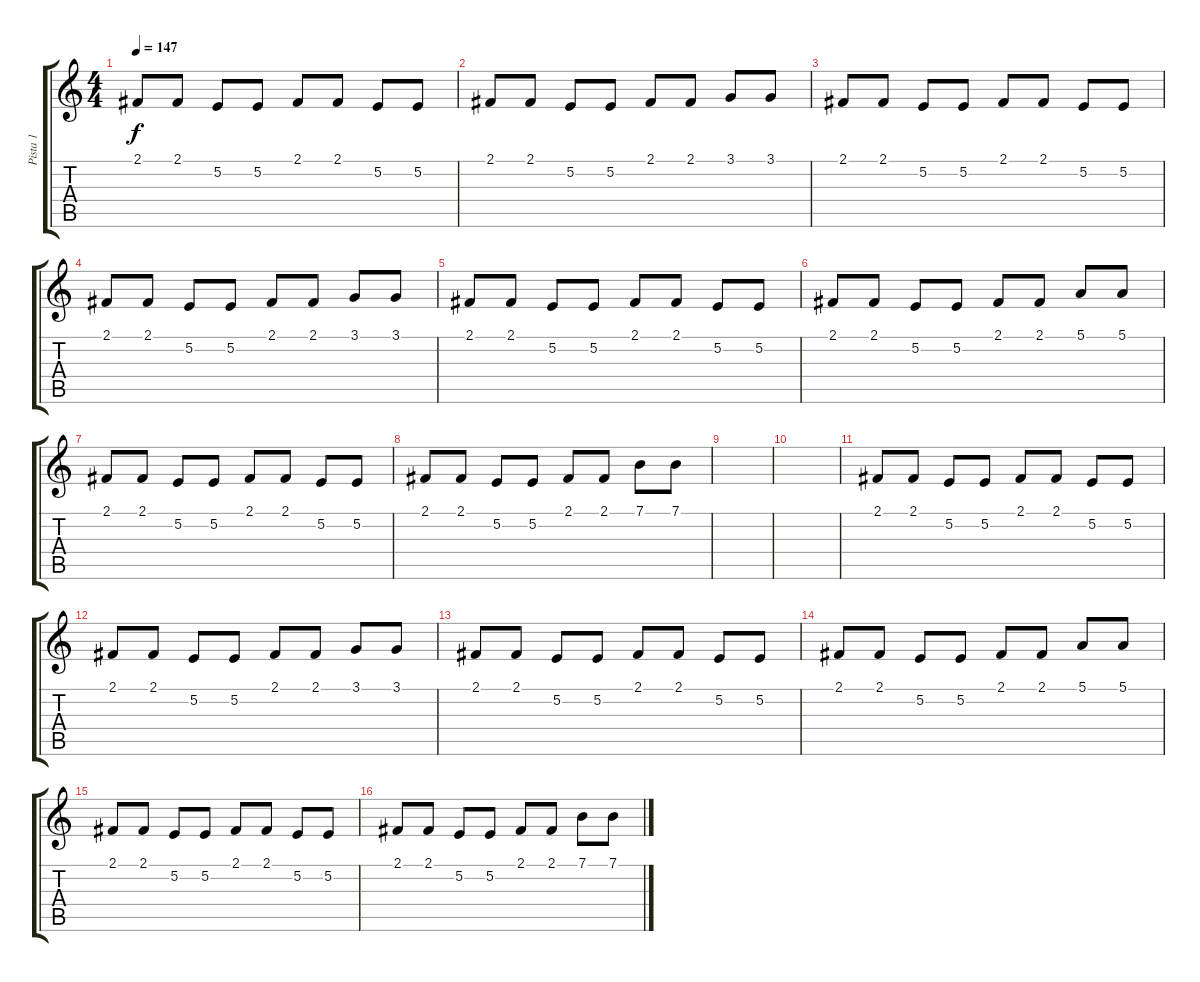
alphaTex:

\track ("Pista 1" "Pista 1") {instrument stringensemble1}
\staff {score tabs}
\tuning (E4 B3 G3 D3 A2 E2) {hide}
\ts (4 4)
\tempo 147
\clef g2
\ks c
2.1.8{dy f volume 9} 2.1.8 5.2.8 5.2.8 2.1.8 2.1.8 5.2.8 5.2.8 |
2.1.8 2.1.8 5.2.8 5.2.8 2.1.8 2.1.8 3.1.8 3.1.8 |
2.1.8 2.1.8 5.2.8 5.2.8 2.1.8 2.1.8 5.2.8 5.2.8 |
2.1.8 2.1.8 5.2.8 5.2.8 2.1.8 2.1.8 3.1.8 3.1.8 |
2.1.8 2.1.8 5.2.8 5.2.8 2.1.8 2.1.8 5.2.8 5.2.8 |
2.1.8 2.1.8 5.2.8 5.2.8 2.1.8 2.1.8 5.1.8 5.1.8 |
2.1.8 2.1.8 5.2.8 5.2.8 2.1.8 2.1.8 5.2.8 5.2.8 |
2.1.8 2.1.8 5.2.8 5.2.8 2.1.8 2.1.8 7.1.8 7.1.8 |
|
|
2.1.8{volume 8} 2.1.8 5.2.8 5.2.8 2.1.8 2.1.8 5.2.8 5.2.8 |
2.1.8 2.1.8 5.2.8 5.2.8 2.1.8 2.1.8 3.1.8 3.1.8 |
2.1.8 2.1.8 5.2.8 5.2.8 2.1.8 2.1.8 5.2.8 5.2.8 |
2.1.8 2.1.8 5.2.8 5.2.8 2.1.8 2.1.8 5.1.8 5.1.8 |
2.1.8 2.1.8 5.2.8 5.2.8 2.1.8 2.1.8 5.2.8 5.2.8 |
2.1.8 2.1.8 5.2.8 5.2.8 2.1.8 2.1.8 7.1.8 7.1.8
